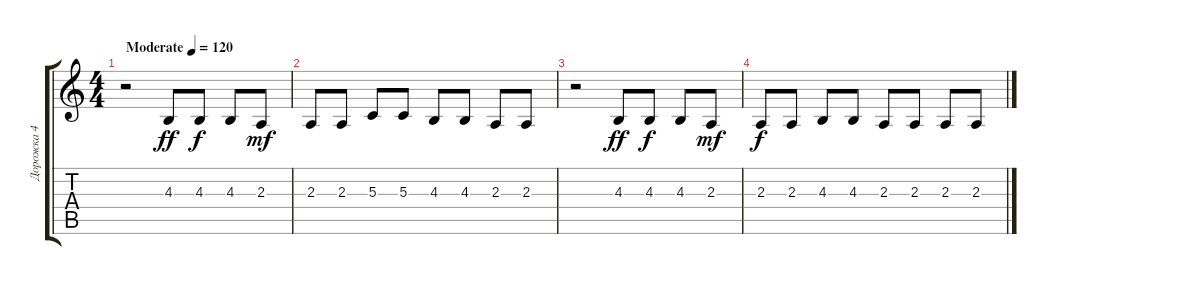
\track ("Дорожка 4" "Дорожка 4") {instrument breathnoise}
\staff {score tabs}
\tuning (E4 B3 G3 D3 A2 E2) {hide}
\ts (4 4)
\tempo (120 "Moderate")
\clef g2
\ks c
r.2{dy ff instrument breathnoise} 4.3.8 4.3.8{dy f} 4.3.8 2.3.8{dy mf} |
2.3.8 2.3.8 5.3.8 5.3.8 4.3.8 4.3.8 2.3.8 2.3.8 |
r.2 4.3.8{dy ff} 4.3.8{dy f} 4.3.8 2.3.8{dy mf} |
2.3.8{dy f} 2.3.8 4.3.8 4.3.8 2.3.8 2.3.8 2.3.8 2.3.8
